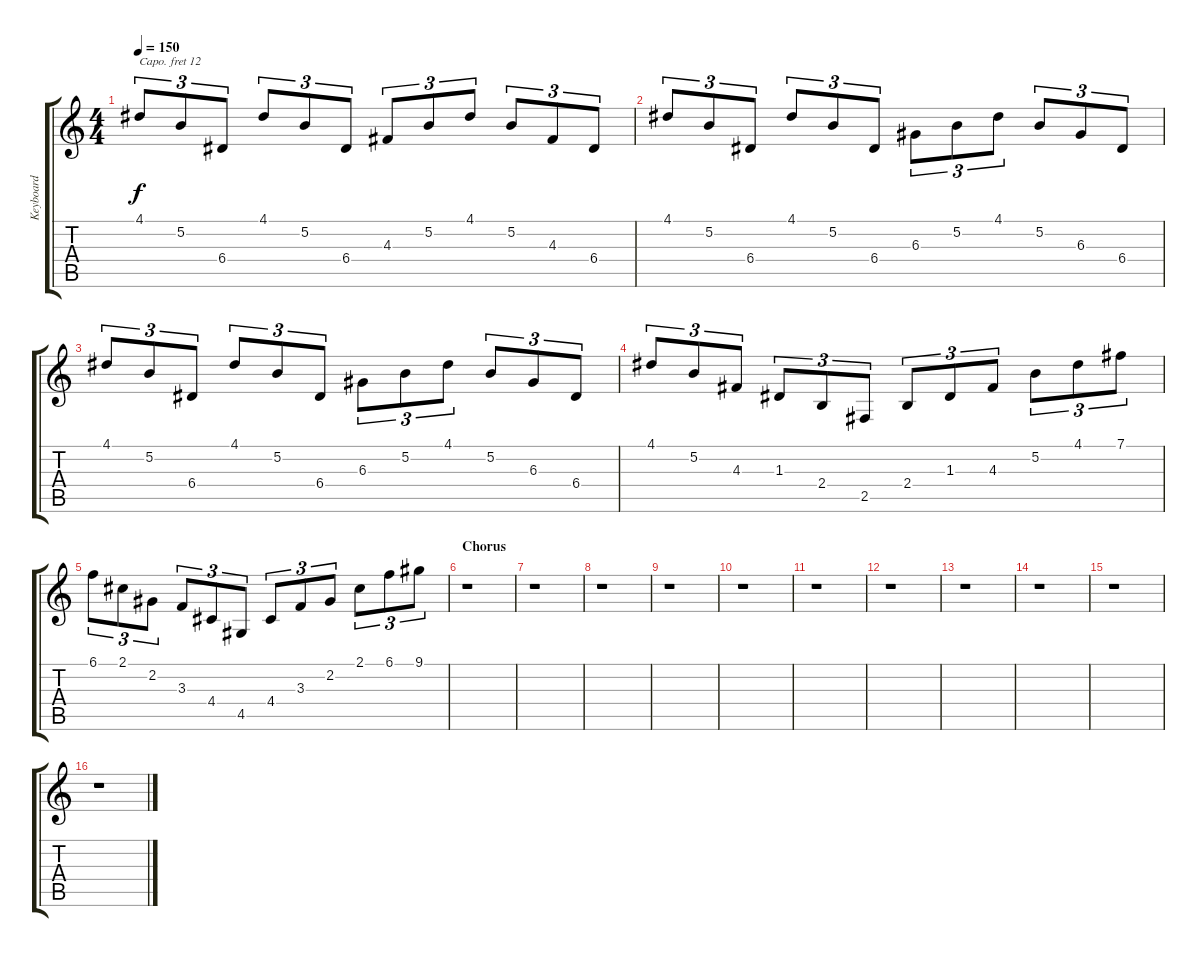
\track ("Keyboard" "Keyboard") {instrument orchestralharp}
\staff {score tabs}
\capo 12
\tuning (B3 Gb3 D3 A2 E2 B1) {hide}
\ts (4 4)
\tempo 150
\clef g2
\ks c
4.1.8{tu (3 2) dy f} 5.2.8{tu (3 2)} 6.4.8{tu (3 2)} 4.1.8{tu (3 2)} 5.2.8{tu (3 2)} 6.4.8{tu (3 2)} 4.3.8{tu (3 2)} 5.2.8{tu (3 2)} 4.1.8{tu (3 2)} 5.2.8{tu (3 2)} 4.3.8{tu (3 2)} 6.4.8{tu (3 2)} |
4.1.8{tu (3 2)} 5.2.8{tu (3 2)} 6.4.8{tu (3 2)} 4.1.8{tu (3 2)} 5.2.8{tu (3 2)} 6.4.8{tu (3 2)} 6.3.8{tu (3 2)} 5.2.8{tu (3 2)} 4.1.8{tu (3 2)} 5.2.8{tu (3 2)} 6.3.8{tu (3 2)} 6.4.8{tu (3 2)} |
4.1.8{tu (3 2)} 5.2.8{tu (3 2)} 6.4.8{tu (3 2)} 4.1.8{tu (3 2)} 5.2.8{tu (3 2)} 6.4.8{tu (3 2)} 6.3.8{tu (3 2)} 5.2.8{tu (3 2)} 4.1.8{tu (3 2)} 5.2.8{tu (3 2)} 6.3.8{tu (3 2)} 6.4.8{tu (3 2)} |
4.1.8{tu (3 2)} 5.2.8{tu (3 2)} 4.3.8{tu (3 2)} 1.3.8{tu (3 2)} 2.4.8{tu (3 2)} 2.5.8{tu (3 2)} 2.4.8{tu (3 2)} 1.3.8{tu (3 2)} 4.3.8{tu (3 2)} 5.2.8{tu (3 2)} 4.1.8{tu (3 2)} 7.1.8{tu (3 2)} |
6.1.8{tu (3 2)} 2.1.8{tu (3 2)} 2.2.8{tu (3 2)} 3.3.8{tu (3 2)} 4.4.8{tu (3 2)} 4.5.8{tu (3 2)} 4.4.8{tu (3 2)} 3.3.8{tu (3 2)} 2.2.8{tu (3 2)} 2.1.8{tu (3 2)} 6.1.8{tu (3 2)} 9.1.8{tu (3 2)} |
\section ("" "Chorus")
r.1 |
r.1 |
r.1 |
r.1 |
r.1 |
r.1 |
r.1 |
r.1 |
r.1 |
r.1 |
r.1
